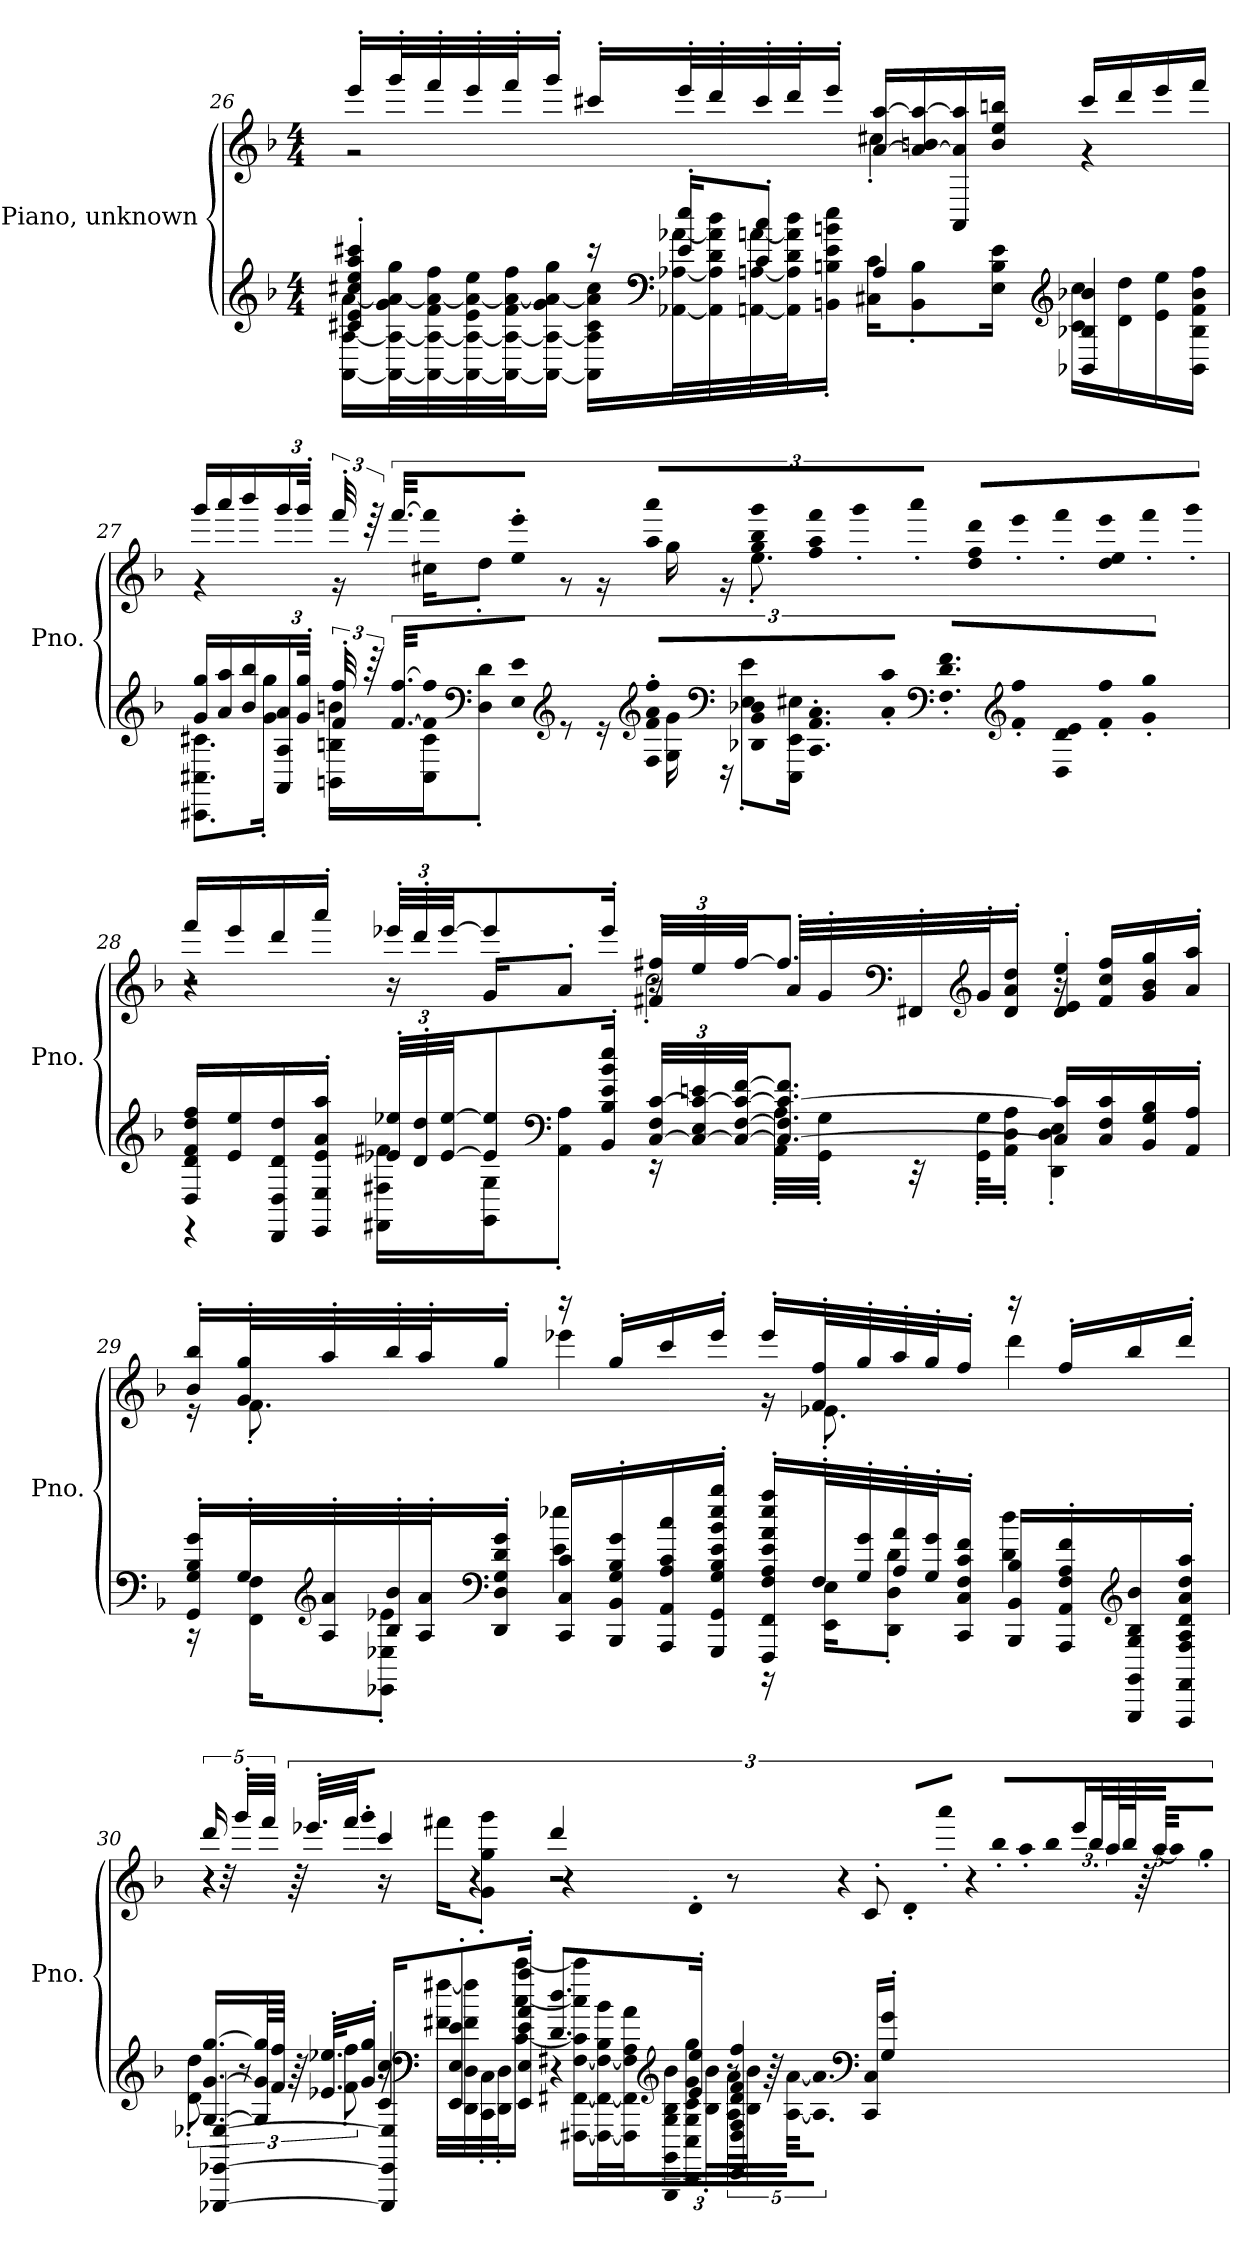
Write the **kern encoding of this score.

**kern	**kern
*part1	*part1
*staff2	*staff1
*I"Piano, unknown	*
*I'Pno.	*
!!LO:LB:g=z
*clefG2	*clefG2
*k[b-]	*k[b-]
*M4/4	*M4/4
=26	=26
*^	*^
4c#X/' 4e/' 4cc#X/' 4ee/' 4aa/' 4ccc#X/'	[16AA\ [16A\ [16a\LL	16eee'/LL	2r
.	32AA\_ 32A\_ 32g\ 32a\_ 32gg\L	32ggg'/L	.
.	32AA\_ 32A\_ 32f\ 32a\_ 32ff\	32fff'/	.
.	32AA\_ 32A\_ 32e\ 32a\_ 32ee\	32eee'/	.
.	32AA\_ 32A\_ 32f\ 32a\_ 32ff\J	32fff'/J	.
.	16AA\_ 16A\_ 16g\ 16a\_ 16gg\JJ	16ggg'/JJ	.
16r	16AA\] 16A\] 16c#\ 16a\] 16cc#\LL	16ccc#X'/LL	.
*clefF4	*	*	*
16e/' 16ee/'KL	[32AA-X\ [32A-X\ [32a-X\L	32eee'/L	.
.	32AA-\] 32A-\] 32d\ 32a-\] 32dd\	32ddd'/	.
8c#/' 8cc#/'J	[32AAn\ [32An\ [32an\	32ccc#'/	.
.	32AA\] 32A\] 32d\ 32a\] 32dd\J	32ddd'/J	.
.	16BBn\' 16Bn\' 16e\' 16bn\' 16ee\'JJ	16eee'/JJ	.
4A/	16C#X\ 16c#\KL	[16a/ [16aa/LL	4cc#X'\
.	8BB\' 8B\'	16a/_ 16bn/ 16aa/_	.
.	.	16AA/ 16a/] 16aa/]	.
.	16E\ 16B\ 16e\Jk	16b/ 16ee/ 16bbn/JJ	.
*clefG2	*	*	*
4BB-X/ 4B-X/ 4b-X/	16c#\ 16cc#\LL	16ccc#/LL	4r
.	16d\ 16dd\	16ddd/	.
.	16e\ 16ee\	16eee/	.
.	16BB-\ 16B-\ 16f\ 16b-\ 16ff\JJ	16fff/JJ	.
!!LO:LB:g=z	!!
=27	=27	=27	=27
16g/ 16gg/LL	8.CC#X\ 8.C#X\ 8.c#X\L	16ggg/LL	4r
16a/ 16aa/	.	16aaa/	.
16b-/ 16bb-/	.	16bbb-/	.
*Xbrackettup	*	*Xbrackettup	*
24AA/ 24A/ 24a/	16g\' 16gg\'Jk	24ggg/	.
48g/' 48gg/'JJk	.	48ggg'/JJk	.
*brackettup	*	*brackettup	*
48f/' 48ff/'	16BBn\ 16Bn\ 16bn\LL	48fff'/	16r
96r	.	96r	.
[48.f/ [48.ff/KKL	.	[48.fff/KKL	.
8f/] 8ff/]	16C#\ 16c#\J	8fff/]	16cc#X\KL
*clefF4	*	*	*
.	8D\' 8d\'J	.	8dd'\J
16E/ 16e/Jk	.	16ee/' 16eee/'Jk	.
*clefG2	*	*	*
16F/' 16f/' 16a/' 16ff/'LL	8r	16aa/ 16aaa/LL	8r
16B-X/ 16g/ 16b-X/	.	16gg/ 16bb-/ 16ggg/	.
16.A/' 16.f/' 16.a/'	16r	16ff/ 16aa/ 16fff/	16r
.	16G\ 16g\	32ggg'/L	16gg\
32a/' 32aa/'JJk	.	32aaa'/JJJ	.
*clefF4	*	*	*
16.F/' 16.d/' 16.f/'LL	16r	16dd/ 16ff/ 16ddd/LL	16r
.	8E\' 8e\'L	32eee'/L	8.ee'\
*clefG2	*	*	*
32f/' 32ff/'K	.	32fff'/J	.
16D/ 16d/ 16e/	.	16dd/ 16ee/ 16eee/	.
32f/' 32ff/'L	16C#\ 16c#\ 16cc#X\Jk	32fff'/L	.
32g/' 32gg/'JJJ	.	32ggg'/JJJ	.
!!LO:LB:g=z
=28	=28	=28	=28
*	*	*	*^
16D/ 16d/ 16f/ 16dd/ 16ff/LL	4r	16fff/LL	2r	4r
16e/ 16ee/	.	16eee/	.	.
16DD/ 16D/ 16d/ 16dd/	.	16ddd/	.	.
16EE/' 16E/' 16e/' 16a/' 16aa/'JJ	.	16aaa'/JJ	.	.
*Xbrackettup	*	*Xbrackettup	*	*
48e-X/' 48ee-X/'LLL	16FF#X\ 16F#X\ 16f#X\LL	48eee-X'/LLL	.	16r
48d/' 48dd/'	.	48ddd'/	.	.
[48e-/ [48ee-/JJ	.	[48eee-/JJ	.	.
8e-/] 8ee-/]	16GG\ 16G\J	8eee-/]	.	16g/KL
*clefF4	*	*	*	*
.	8AA\' 8A\'J	.	.	8a'/J
16BB-/' 16B-/' 16e-/' 16b-/' 16ee-/'Jk	.	16eee-'/Jk	.	.
[48C/ 48F#/ [48c/LLL	16r	48f#X/' 48ff#X/'LLL	2cc'\	16r
48C/_ 48E/ 48c/_ 48en/	.	48ee'/	.	.
48C/_ [48F#/ 48c/_ [48f#/JJ	.	[48ff#/JJ	.	.
8.C/_ 8.F#/] 8.c/_ 8.f#/]J	32AA\' 32A\'LLL	8.ff#/J]	.	32a'/LLL
.	32GG\' 32G\'JJJ	.	.	32g'/
*	*	*clefF4	*	*
.	32r	.	.	32FF#X'/
*	*	*clefG2	*	*
.	32GG\' 32G\'KLL	.	.	32g'/J
.	16AA\' 16D\' 16A\'JJ	.	.	16d/' 16a/' 16dd/'JJ
16C/] 16c/]LL	4DD\' 4D\' 4E\'	16r	.	4d/' 4e/' 4ee/'
16C/ 16F#/ 16c/	.	16f#/ 16cc/ 16ff#/LL	.	.
16BB-/ 16G/ 16B-/	.	16g/ 16b-/ 16gg/	.	.
16AA/' 16A/'JJ	.	16a/' 16aa/'JJ	.	.
*	*	*	*v	*v
!!LO:LB:g=z
=29	=29	=29	=29
16GG/' 16G/' 16B-/' 16g/'LL	16r	16b-/' 16bb-/'LL	16r
32G'/L	16FF\ 16F\KL	32g/' 32gg/'L	8.f'\
*clefG2	*	*	*
32A/' 32a/'	.	32aa'/	.
32B-/' 32b-/'	8EE-X\' 8E-X\' 8e-X\'J	32bb-'/	.
32A/' 32a/'J	.	32aa'/J	.
*clefF4	*	*	*
16DD/' 16D/' 16G/' 16d/' 16g/'JJ	.	16gg'/JJ	.
16CC/ 16C/ 16c/LL	4e-\ 4ee-X\	16r	4eee-X\
16BBB-/' 16BB-/' 16G/' 16B-/' 16g/'	.	16gg'/LL	.
16AAA/ 16AA/ 16A/ 16c/ 16cc/	.	16ccc/	.
16GGG/' 16GG/' 16G/' 16B-/' 16e-/' 16b-/' 16ee-/' 16bb-/'JJ	.	16eee-'/JJ	.
16FFF/' 16FF/' 16F/' 16A/' 16e-/' 16a/' 16ee-/' 16aa/'LL	16r	16eee-'/LL	16r
32F'/L	16EE-\ 16E-\KL	32f/' 32ff/'L	8.e-X'\
32G/' 32g/'	.	32gg'/	.
32A/' 32a/'	8DD\' 8D\' 8d\'J	32aa'/	.
32G/' 32g/'J	.	32gg'/J	.
16CC/' 16C/' 16F/' 16c/' 16f/'JJ	.	16ff'/JJ	.
16BBB-/ 16BB-/ 16B-/LL	4d\ 4dd\	16r	4ddd\
16AAA/' 16AA/' 16F/' 16A/' 16f/'	.	16ff'/LL	.
*clefG2	*	*	*
16GGG/ 16GG/ 16G/ 16B-/ 16b-/	.	16bb-/	.
16FFF/' 16FF/' 16F/' 16A/' 16d/' 16a/' 16dd/' 16aa/'JJ	.	16ddd'/JJ	.
*	*	*v	*v
!!LO:LB:g=z
=30	=30	=30
*	*brackettup	*brackettup
*	*^	*^
*	*	*	*	*^
[16.G/ [16.g/ [16.gg/LL	12d\' 12dd\'	[4EEE-X/ [4EE-X/ [4E-X/	20ddd/	4r	4r
.	.	.	40r	.	.
.	.	.	40ggg'/LLL	.	.
.	12r	.	.	.	.
64G/] 64g/] 64gg/]LL	.	.	.	.	.
.	.	.	40fff/JJJ	.	.
64f/ 64ff/JJJJ	.	.	.	.	.
64r	.	.	96r	.	.
.	.	.	48.eee-X'/LLL	.	.
32.e-X/' 32.ee-X/'KLL	.	.	.	.	.
.	12f\' 12ff\'	.	48fff/J	.	.
16g/' 16gg/'JJ	.	.	16ggg'/JJ	.	.
4c/ 4cc/	16r	16EEE-/] 16EE-/] 16E-/]KL	16r	16r	4ccc/
*clefF4	*	*	*	*	*
.	[32f#X\ [32ff#X\LLL	8EE-/' 8E-/' 8e-/'	32r	16fff#X\KL	.
.	32DD\ 32D\ 32f#\] 32ff#\]	.	32d'/	.	.
.	32CC\' 32C\'	.	32r	8g\' 8gg\' 8ggg\'J	.
.	32DD\' 32D\'J	.	32d'/KLL	.	.
.	[16c\ [16cc\ [16ccc\JJ	16EE-/' 16E-/' 16e-/' 16a/' 16aa/'Jk	16aaa'/JJ	.	.
8.d/ 8.dd/L	[16FFF#X\ [16FF#X\ [16F#X\ 16c\] 16cc\] 16ccc\]LL	4r	16r	2r	4ddd/
.	32FFF#\_ 32FF#\_ 32F#\_ 32B-\ 32b-\L	.	32bb-'/LLL	.	.
.	32FFF#\] 32FF#\] 32F#\] 32A\ 32a\J	.	32aa'/J	.	.
*clefG2	*	*	*	*	*
.	16GGG\ 16GG\ 16G\ 16B-\ 16b-\	.	16bb-/	.	.
*	*Xbrackettup	*	*Xbrackettup	*	*
16e-/' 16ee-/'Jk	24CC\ 24C\ 24G\ 24c\ 24g\ 24gg\	.	24eee-/	.	.
.	48B-\' 48b-\'L	.	48bb-'/L	.	.
*	*brackettup	*	*brackettup	*	*
8r	80A\ 80a\L	4DD/ 4D/ 4F#/ 4d/ 4f#/ 4ff#/	80aa/L	.	8r
.	80B-\ 80b-\JJJJ	.	80bb-/JJJJ	.	.
.	80r	.	80r	.	.
.	[40A\ [40a\KKL	.	[40aa/KKL	.	.
.	8.A\] 8.a\]J	.	8aa/]	.	.
*clefF4	*	*	*	*	*
16CC/ 16C/LL	.	.	.	.	8c'/
16G/' 16g/'JJ	.	.	16gg'/Jk	.	.
*v	*v	*v	*	*	*
*	*v	*v	*v
=	=
*-	*-
